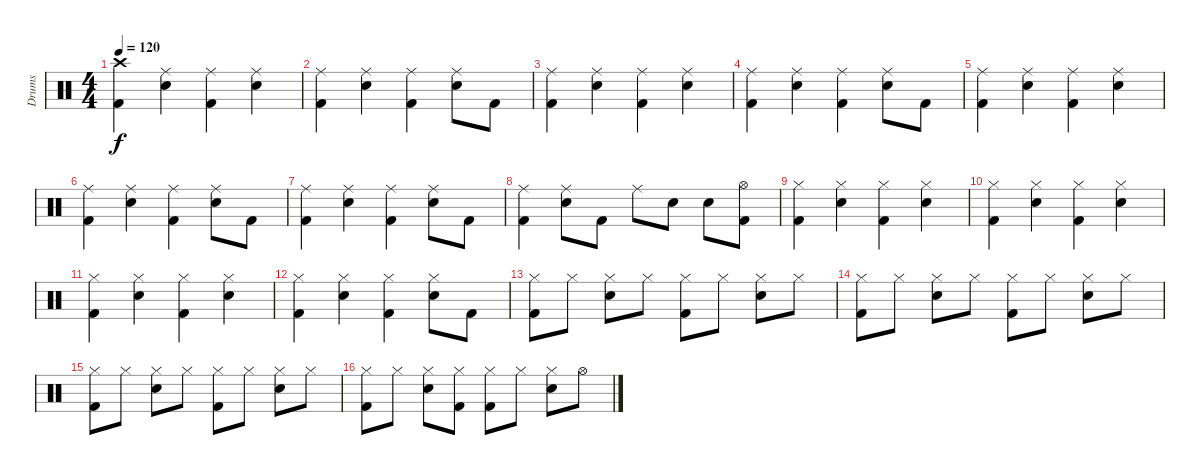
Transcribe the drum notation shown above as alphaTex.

\track ("Drums" "Drums") {instrument percussion}
\staff {score}
\articulation defaults
\ts (4 4)
\tempo 120
\clef neutral
\ks c
("Crash high (hit)" "Kick (hit) 2").4{dy f} ("Ride (middle)" "Electric Snare (hit)").4 ("Ride (middle)" "Kick (hit) 2").4 ("Ride (middle)" "Electric Snare (hit)").4 |
("Ride (middle)" "Kick (hit) 2").4 ("Ride (middle)" "Electric Snare (hit)").4 ("Ride (middle)" "Kick (hit) 2").4 ("Ride (middle)" "Electric Snare (hit)").8 "Kick (hit) 2".8 |
("Ride (middle)" "Kick (hit) 2").4 ("Ride (middle)" "Electric Snare (hit)").4 ("Ride (middle)" "Kick (hit) 2").4 ("Ride (middle)" "Electric Snare (hit)").4 |
("Ride (middle)" "Kick (hit) 2").4 ("Ride (middle)" "Electric Snare (hit)").4 ("Ride (middle)" "Kick (hit) 2").4 ("Ride (middle)" "Electric Snare (hit)").8 "Kick (hit) 2".8 |
("Ride (middle)" "Kick (hit) 2").4 ("Ride (middle)" "Electric Snare (hit)").4 ("Ride (middle)" "Kick (hit) 2").4 ("Ride (middle)" "Electric Snare (hit)").4 |
("Ride (middle)" "Kick (hit) 2").4 ("Ride (middle)" "Electric Snare (hit)").4 ("Ride (middle)" "Kick (hit) 2").4 ("Ride (middle)" "Electric Snare (hit)").8 "Kick (hit) 2".8 |
("Ride (middle)" "Kick (hit) 2").4 ("Ride (middle)" "Electric Snare (hit)").4 ("Ride (middle)" "Kick (hit) 2").4 ("Ride (middle)" "Electric Snare (hit)").8 "Kick (hit) 2".8 |
("Ride (middle)" "Kick (hit) 2").4 ("Ride (middle)" "Electric Snare (hit)").8 "Kick (hit) 2".8 "Ride (middle)".8 "Electric Snare (hit)".8 "Electric Snare (hit)".8 ("Hi-Hat (open)" "Kick (hit) 2").8 |
("Hi-Hat (closed)" "Kick (hit) 2").4 ("Hi-Hat (closed)" "Electric Snare (hit)").4 ("Hi-Hat (closed)" "Kick (hit) 2").4 ("Hi-Hat (closed)" "Electric Snare (hit)").4 |
("Hi-Hat (closed)" "Kick (hit) 2").4 ("Hi-Hat (closed)" "Electric Snare (hit)").4 ("Hi-Hat (closed)" "Kick (hit) 2").4 ("Hi-Hat (closed)" "Electric Snare (hit)").4 |
("Hi-Hat (closed)" "Kick (hit) 2").4 ("Hi-Hat (closed)" "Electric Snare (hit)").4 ("Hi-Hat (closed)" "Kick (hit) 2").4 ("Hi-Hat (closed)" "Electric Snare (hit)").4 |
("Hi-Hat (closed)" "Kick (hit) 2").4 ("Hi-Hat (closed)" "Electric Snare (hit)").4 ("Hi-Hat (closed)" "Kick (hit) 2").4 ("Hi-Hat (closed)" "Electric Snare (hit)").8 "Kick (hit) 2".8 |
("Hi-Hat (closed)" "Kick (hit) 2").8 "Hi-Hat (closed)".8 ("Hi-Hat (closed)" "Electric Snare (hit)").8 "Hi-Hat (closed)".8 ("Hi-Hat (closed)" "Kick (hit) 2").8 "Hi-Hat (closed)".8 ("Hi-Hat (closed)" "Electric Snare (hit)").8 "Hi-Hat (closed)".8 |
("Hi-Hat (closed)" "Kick (hit) 2").8 "Hi-Hat (closed)".8 ("Hi-Hat (closed)" "Electric Snare (hit)").8 "Hi-Hat (closed)".8 ("Hi-Hat (closed)" "Kick (hit) 2").8 "Hi-Hat (closed)".8 ("Hi-Hat (closed)" "Electric Snare (hit)").8 "Hi-Hat (closed)".8 |
("Hi-Hat (closed)" "Kick (hit) 2").8 "Hi-Hat (closed)".8 ("Hi-Hat (closed)" "Electric Snare (hit)").8 "Hi-Hat (closed)".8 ("Hi-Hat (closed)" "Kick (hit) 2").8 "Hi-Hat (closed)".8 ("Hi-Hat (closed)" "Electric Snare (hit)").8 "Hi-Hat (closed)".8 |
("Hi-Hat (closed)" "Kick (hit) 2").8 "Hi-Hat (closed)".8 ("Hi-Hat (closed)" "Electric Snare (hit)").8 ("Hi-Hat (closed)" "Kick (hit) 2").8 ("Hi-Hat (closed)" "Kick (hit) 2").8 "Hi-Hat (closed)".8 ("Hi-Hat (closed)" "Electric Snare (hit)").8 "Hi-Hat (open)".8
